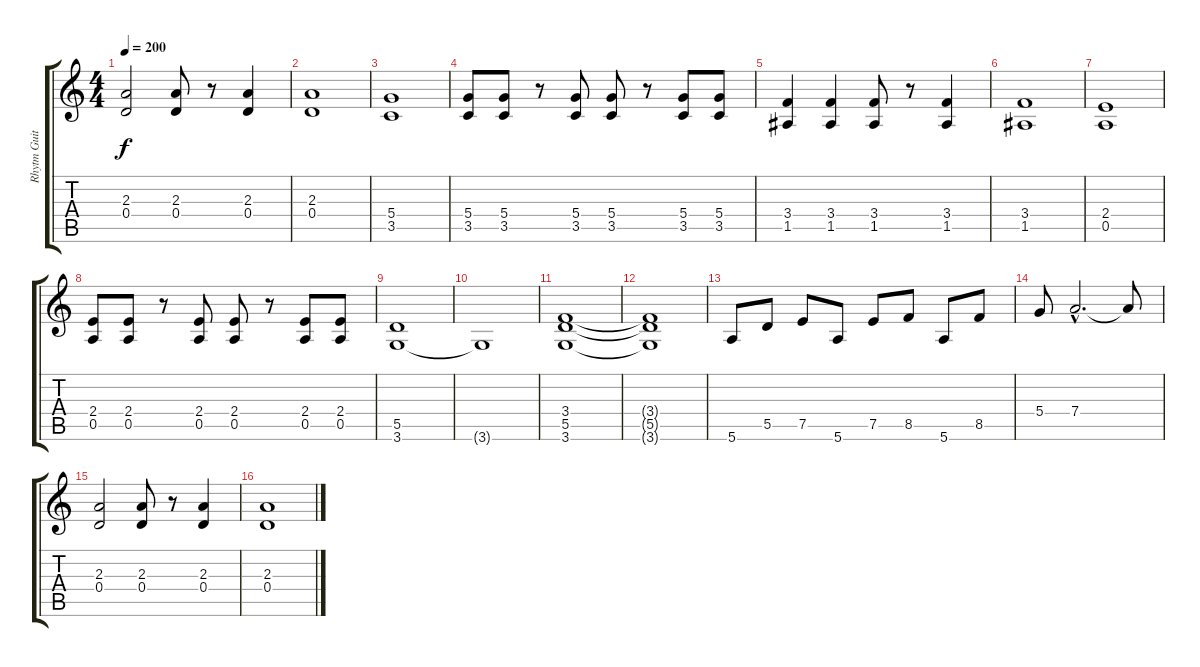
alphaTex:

\track ("Rhytm Guitar 2" "Rhytm Guit") {instrument overdrivenguitar}
\staff {score tabs}
\tuning (E4 B3 G3 D3 A2 E2) {hide}
\ts (4 4)
\tempo 200
\clef g2
\ks c
(2.3 0.4).2{dy f volume 12} (2.3 0.4).8 r.8 (2.3 0.4).4 |
(2.3 0.4).1 |
(5.4 3.5).1 |
(5.4 3.5).8 (5.4 3.5).8 r.8 (5.4 3.5).8 (5.4 3.5).8 r.8 (5.4 3.5).8 (5.4 3.5).8 |
(3.4 1.5).4 (3.4 1.5).4 (3.4 1.5).8 r.8 (3.4 1.5).4 |
(3.4 1.5).1 |
(2.4 0.5).1 |
(2.4 0.5).8 (2.4 0.5).8 r.8 (2.4 0.5).8 (2.4 0.5).8 r.8 (2.4 0.5).8 (2.4 0.5).8 |
(5.5 3.6).1 |
3.6{t}.1 |
(3.4 5.5 3.6).1 |
(3.4{t} 5.5{t} 3.6{t}).1 |
5.6.8 5.5.8 7.5.8 5.6.8 7.5.8 8.5.8 5.6.8 8.5.8 |
5.4.8 7.4{hac}.2{d} 7.4{t}.8 |
(2.3 0.4).2{volume 12} (2.3 0.4).8 r.8 (2.3 0.4).4 |
(2.3 0.4).1
